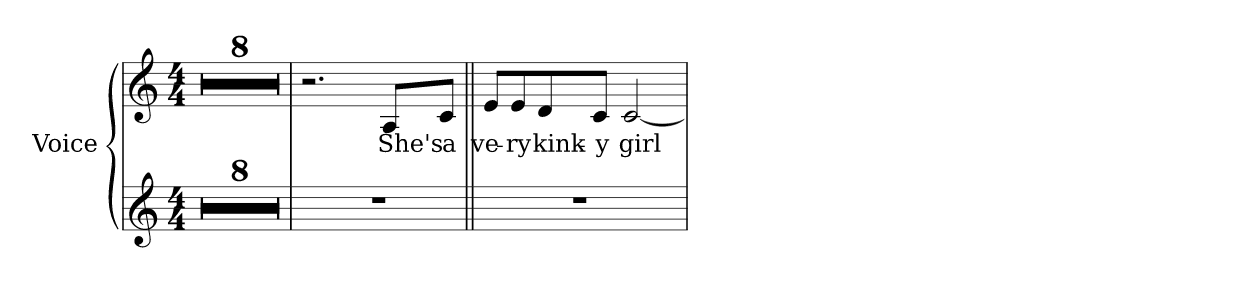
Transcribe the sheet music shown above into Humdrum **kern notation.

**kern	**kern	**text
*part2	*part1	*part1
*staff2	*staff1	*staff1
*I"Voice	*I"Voice	*
*I'Voice	*I'Voice	*
!!LO:PB:g=z
*clefG2	*clefG2	*
*k[]	*k[]	*
*a:	*a:	*
*M4/4	*M4/4	*
=	=	=
1r;<	1r;<	.
=1	=1	=1
1r	1r	.
=2	=2	=2
1r	1r	.
=3	=3	=3
1r	1r	.
=4	=4	=4
1r	1r	.
=5	=5	=5
1r	1r	.
=6	=6	=6
1r	1r	.
=7	=7	=7
1r	1r	.
=8	=8	=8
1r	2.r	.
!	!	!LO:LY:b:color=#000000
.	8Ai/L	She's
!	!	!LO:LY:b:color=#000000
.	8ci/J	a
!!LO:LB:g=z
=9||	=9||	=9||
!	!	!LO:LY:b:color=#000000
1r	8ei/L	ve-
!	!	!LO:LY:b:color=#000000
.	8ei/	-ry
!	!	!LO:LY:b:color=#000000
.	8di/	kink-
!	!	!LO:LY:b:color=#000000
.	8ci/J	-y
!	!	!LO:LY:b:color=#000000
.	[2ci/	girl
=	=	=
*-	*-	*-
